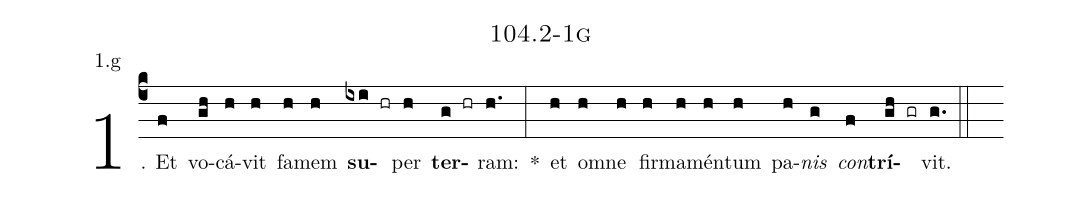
name: 104.2-1g;
annotation: 1.g;
%%
(c4)1. Et(f) vo(gh)cá(h)vit(h) fa(h)mem(h) <b>su</b>(ixi hr)per(h) <b>ter</b>(g hr)ram:(h.) *(:) et(h) om(h)ne(h) fir(h)ma(h)mén(h)tum(h) pa(h)<i>nis</i>(g) <i>con</i>(f)<b>trí</b>(gh gr)vit.(g.) (::)


%E(h) u(h) o(g) u(f) a(gh) e.(g.) (::)
